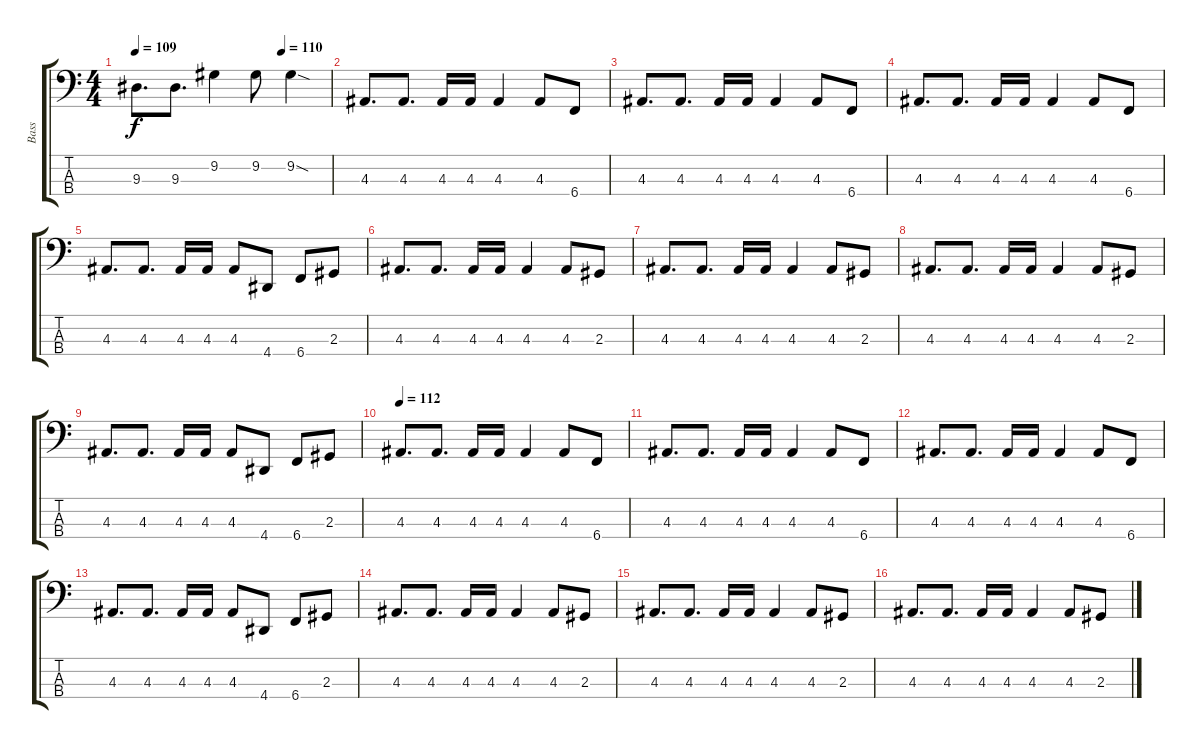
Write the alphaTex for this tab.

\track ("Bass" "Bass") {instrument electricbassfinger}
\staff {score tabs}
\tuning (E2 B1 Gb1 B0) {hide}
\ts (4 4)
\tempo 109
\tempo (110 0.75)
\clef f4
\ks c
9.3.8{d dy f} 9.3.8{d} 9.2.4 9.2.8 9.2{sod}.4 |
4.3.8{d} 4.3.8{d} 4.3.16 4.3.16 4.3.4 4.3.8 6.4.8 |
4.3.8{d} 4.3.8{d} 4.3.16 4.3.16 4.3.4 4.3.8 6.4.8 |
4.3.8{d} 4.3.8{d} 4.3.16 4.3.16 4.3.4 4.3.8 6.4.8 |
4.3.8{d} 4.3.8{d} 4.3.16 4.3.16 4.3.8 4.4.8 6.4.8 2.3.8 |
4.3.8{d} 4.3.8{d} 4.3.16 4.3.16 4.3.4 4.3.8 2.3.8 |
4.3.8{d} 4.3.8{d} 4.3.16 4.3.16 4.3.4 4.3.8 2.3.8 |
4.3.8{d} 4.3.8{d} 4.3.16 4.3.16 4.3.4 4.3.8 2.3.8 |
4.3.8{d} 4.3.8{d} 4.3.16 4.3.16 4.3.8 4.4.8 6.4.8 2.3.8 |
\tempo 112
4.3.8{d} 4.3.8{d} 4.3.16 4.3.16 4.3.4 4.3.8 6.4.8 |
4.3.8{d} 4.3.8{d} 4.3.16 4.3.16 4.3.4 4.3.8 6.4.8 |
4.3.8{d} 4.3.8{d} 4.3.16 4.3.16 4.3.4 4.3.8 6.4.8 |
4.3.8{d} 4.3.8{d} 4.3.16 4.3.16 4.3.8 4.4.8 6.4.8 2.3.8 |
4.3.8{d} 4.3.8{d} 4.3.16 4.3.16 4.3.4 4.3.8 2.3.8 |
4.3.8{d} 4.3.8{d} 4.3.16 4.3.16 4.3.4 4.3.8 2.3.8 |
4.3.8{d} 4.3.8{d} 4.3.16 4.3.16 4.3.4 4.3.8 2.3.8
